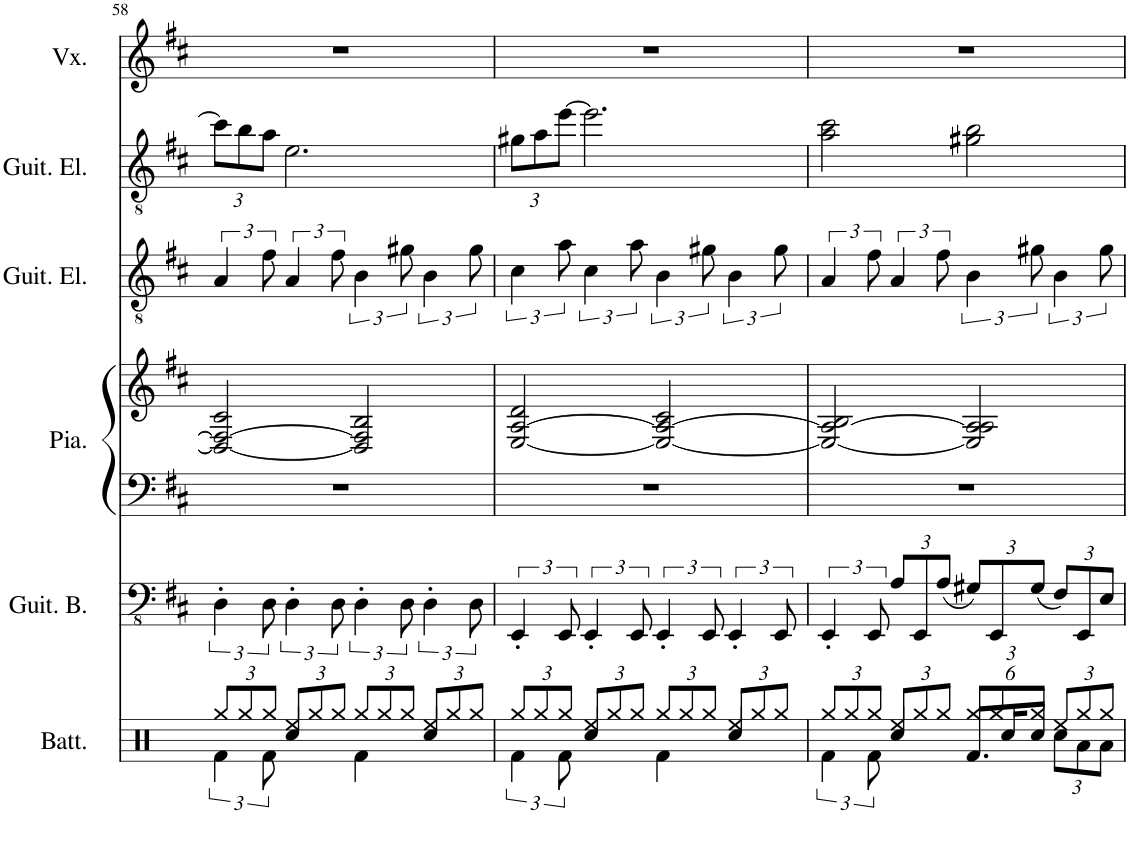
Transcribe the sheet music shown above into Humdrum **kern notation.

**kern	**kern	**kern	**kern	**kern	**kern	**kern
*part6	*part5	*part4	*part4	*part3	*part2	*part1
*staff7	*staff6	*staff5	*staff4	*staff3	*staff2	*staff1
*I"Batterie	*I"Guitare basse	*I"Piano	*	*I"Guitare électrique	*I"Guitare électrique	*I"Voix
*I'Batt.	*I'Guit. B.	*I'Pia.	*	*I'Guit. El.	*I'Guit. El.	*I'Vx.
!!LO:PB:g=z
*clefX	*clefFv4	*clefF4	*clefG2	*clefGv2	*clefGv2	*clefG2
*k[]	*k[f#c#]	*k[f#c#]	*k[f#c#]	*k[f#c#]	*k[f#c#]	*k[f#c#]
*M4/4	*M4/4	*M4/4	*M4/4	*M4/4	*M4/4	*M4/4
=58	=58	=58	=58	=58	=58	=58
*^	*	*	*	*	*	*
*Xbrackettup	*brackettup	*	*	*	*	*Xbrackettup	*
12Rgg/L	6Rf\	6DD'\	1r	2D/_ 2F#/_ 2c#/	6A/	12cc#\L]	1r
12Rgg/	.	.	.	.	.	12b\	.
12Rgg/J	12Rf\	12DD\	.	.	12f#\	12a\J	.
*Xbrackettup	*	*	*	*	*	*	*
12Ree/L	4Rcc/	6DD'\	.	.	6A/	2.e\	.
12Rgg/	.	.	.	.	.	.	.
12Rgg/J	.	12DD\	.	.	12f#\	.	.
12Rgg/L	4Rf\	6DD'\	.	2D/] 2F#/] 2B/	6B\	.	.
12Rgg/	.	.	.	.	.	.	.
12Rgg/J	.	12DD\	.	.	12g#X\	.	.
12Ree/L	4Rcc/	6DD'\	.	.	6B\	.	.
12Rgg/	.	.	.	.	.	.	.
12Rgg/J	.	12DD\	.	.	12g#\	.	.
=59	=59	=59	=59	=59	=59	=59	=59
*	*brackettup	*	*	*	*	*	*
12Rgg/L	6Rf\	6EEE'/	1r	[2E/ [2A/ 2d/	6c#\	12g#X\L	1r
12Rgg/	.	.	.	.	.	12a\	.
12Rgg/J	12Rf\	12EEE/	.	.	12a\	[12ee\J	.
*Xbrackettup	*	*	*	*	*	*	*
12Ree/L	4Rcc/	6EEE'/	.	.	6c#\	2.ee\]	.
12Rgg/	.	.	.	.	.	.	.
12Rgg/J	.	12EEE/	.	.	12a\	.	.
12Rgg/L	4Rf\	6EEE'/	.	2E/_ 2A/_ 2c#/	6B\	.	.
12Rgg/	.	.	.	.	.	.	.
12Rgg/J	.	12EEE/	.	.	12g#X\	.	.
12Ree/L	4Rcc/	6EEE'/	.	.	6B\	.	.
12Rgg/	.	.	.	.	.	.	.
12Rgg/J	.	12EEE/	.	.	12g#\	.	.
=60	=60	=60	=60	=60	=60	=60	=60
*	*brackettup	*	*	*	*	*	*
12Rgg/L	6Rf\	6EEE'/	1r	2E/_ 2A/_ 2B/	6A/	2a\ 2cc#\	1r
12Rgg/	.	.	.	.	.	.	.
12Rgg/J	12Rf\	12EEE/	.	.	12f#\	.	.
*Xbrackettup	*	*Xbrackettup	*	*	*	*	*
12Ree/L	4Rcc/	12AA/L	.	.	6A/	.	.
12Rgg/	.	12EEE/	.	.	.	.	.
12Rgg/J	.	(12AA/J	.	.	12f#\	.	.
12Rgg/L	12.Rf/L	12GG#X/L)	.	2E/] 2A/] 2A/	6B\	2g#X\ 2b\	.
12Rgg/	.	12EEE/	.	.	.	.	.
.	24Rcc/K	.	.	.	.	.	.
12Rgg/J	12Rcc/J	(12GG#/J	.	.	12g#X\	.	.
12Ree/L	12Rcc\L	12FF#/L)	.	.	6B\	.	.
12Rgg/	12Ra\	12EEE/	.	.	.	.	.
12Rgg/J	12Ra\J	12EE/J	.	.	12g#\	.	.
*v	*v	*	*	*	*	*	*
=	=	=	=	=	=	=
*-	*-	*-	*-	*-	*-	*-
